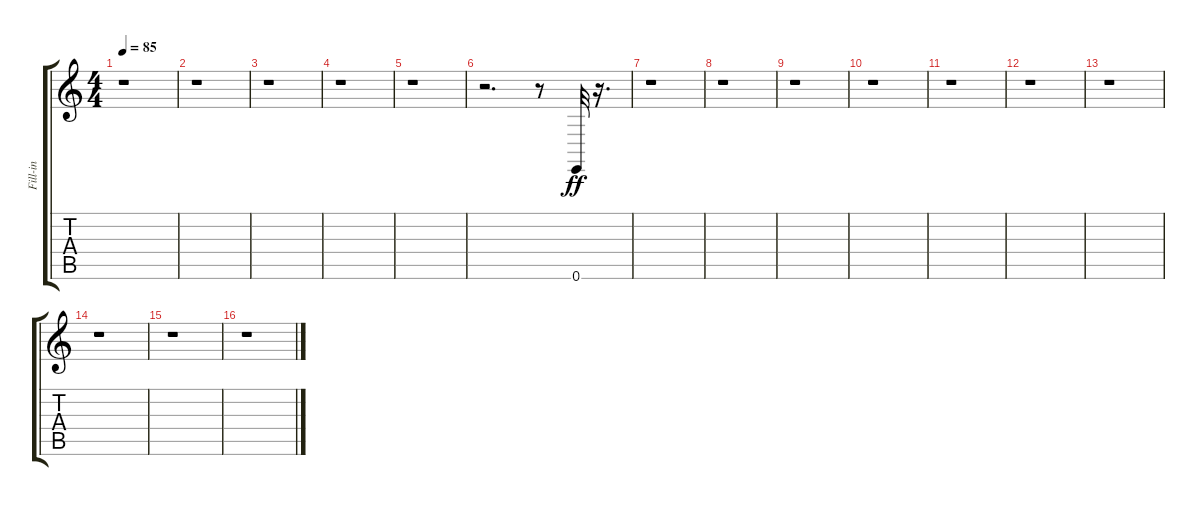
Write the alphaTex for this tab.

\track ("Fill-in             " "Fill-in   ") {instrument acousticgrandpiano}
\staff {score tabs}
\tuning (E4 B3 G3 D3 A2 E2) {hide}
\ts (4 4)
\tempo 85
\clef g2
\ks c
r.1{dy f} |
r.1 |
r.1 |
r.1 |
r.1 |
r.2{d} r.8 0.6.32{dy ff} r.16{d} |
r.1 |
r.1 |
r.1 |
r.1 |
r.1 |
r.1 |
r.1 |
r.1 |
r.1 |
r.1
